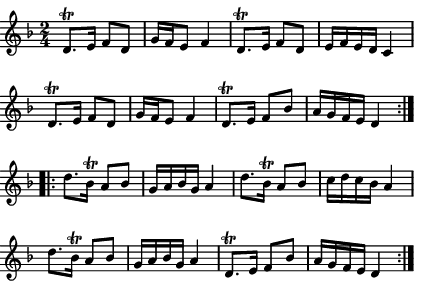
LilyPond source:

\version "2.12.1"

\paper
{
  make-footer=##f
  make-header=##f

  left-margin = 0\cm
  top-margin = 0\cm
  bottom-margin = 0\cm

  indent = 0\cm
  between-system-padding = 1\mm

  paper-width = 7.5\cm
  line-width = 7\cm
  paper-height = 5.2\cm
}

{
#(set-global-staff-size 12)
  \key d \minor
	\time 2/4
	\relative c'{
  \repeat volta 2{
  d8.\trill e16 f8 d g16 f e8 f4
  d8.\trill e16 f8 d e16 f e d c4
  d8.\trill e16 f8 d g16 f e8 f4
  d8.\trill e16 f8 bes a16 g f e d4
  }

\repeat volta 2{
  d'8. bes16\trill a8 bes g16 a bes g a4
  d8. bes16\trill a8 bes c16 d c bes a4
  d8. bes16\trill a8 bes g16 a bes g a4
  d,8.\trill e16 f8 bes a16 g f e d4
  }
	}
}

